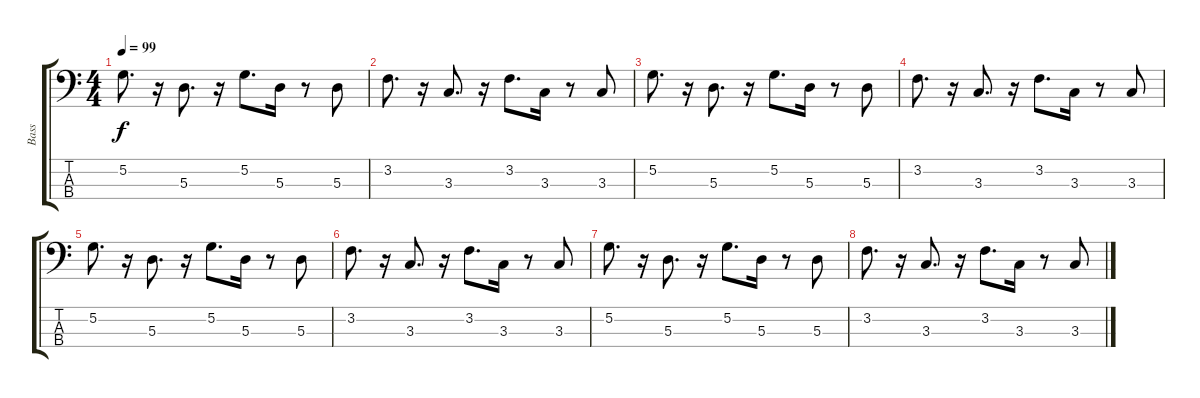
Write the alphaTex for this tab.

\track ("Bass" "Bass") {instrument electricbassfinger}
\staff {score tabs}
\tuning (G2 D2 A1 E1) {hide}
\ts (4 4)
\tempo 99
\clef f4
\ks c
5.2.8{d dy f} r.16 5.3.8{d} r.16 5.2.8{d} 5.3.16 r.8 5.3.8 |
3.2.8{d} r.16 3.3.8{d} r.16 3.2.8{d} 3.3.16 r.8 3.3.8 |
5.2.8{d} r.16 5.3.8{d} r.16 5.2.8{d} 5.3.16 r.8 5.3.8 |
3.2.8{d} r.16 3.3.8{d} r.16 3.2.8{d} 3.3.16 r.8 3.3.8 |
5.2.8{d} r.16 5.3.8{d} r.16 5.2.8{d} 5.3.16 r.8 5.3.8 |
3.2.8{d} r.16 3.3.8{d} r.16 3.2.8{d} 3.3.16 r.8 3.3.8 |
5.2.8{d} r.16 5.3.8{d} r.16 5.2.8{d} 5.3.16 r.8 5.3.8 |
3.2.8{d} r.16 3.3.8{d} r.16 3.2.8{d} 3.3.16 r.8 3.3.8
